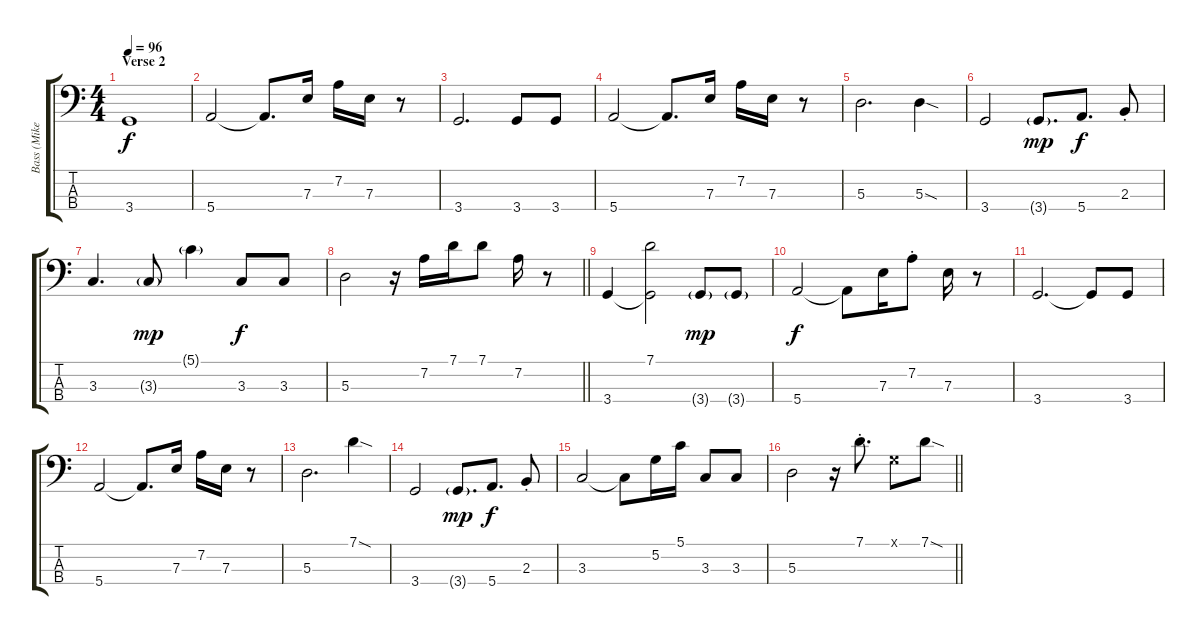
\track ("Bass (Mike Rutherford)" "Bass (Mike") {instrument electricbassfinger}
\staff {score tabs}
\tuning (G2 D2 A1 E1) {hide}
\ts (4 4)
\section ("" "Verse 2")
\tempo 96
\clef f4
\ks c
3.4.1{dy f} |
5.4.2 5.4{t}.8{d} 7.3.16 7.2.16 7.3.16 r.8 |
3.4.2{d} 3.4.8 3.4.8 |
5.4.2 5.4{t}.8{d} 7.3.16 7.2.16 7.3.16 r.8 |
5.3.2{d} 5.3{sod}.4 |
3.4.2 3.4{g}.8{d dy mp} 5.4.8{d dy f} 2.3{st}.8 |
3.3.4{d} 3.3{g}.8{dy mp} 5.1{g}.4 3.3.8{dy f} 3.3.8 |
\barLineRight lightlight
5.3.2 r.16 7.2.16 7.1.16 7.1.8 7.2.16 r.8 |
3.4.4 (7.1 3.4{t}).2 3.4{g}.8{dy mp} 3.4{g}.8 |
5.4.2{dy f} 5.4{t}.8 7.3.16 7.2{st}.8 7.3.16 r.8 |
3.4.2{d} 3.4{t}.8 3.4.8 |
5.4.2 5.4{t}.8{d} 7.3.16 7.2.16 7.3.16 r.8 |
5.3.2{d} 7.1{sod}.4 |
3.4.2 3.4{g}.8{d dy mp} 5.4.8{d dy f} 2.3{st}.8 |
3.3.2 3.3{t}.8 5.2.16 5.1.16 3.3.8 3.3.8 |
\barLineRight lightlight
5.3.2 r.16 7.1{st}.8{d} 0.1{x}.8 7.1{sod}.8
